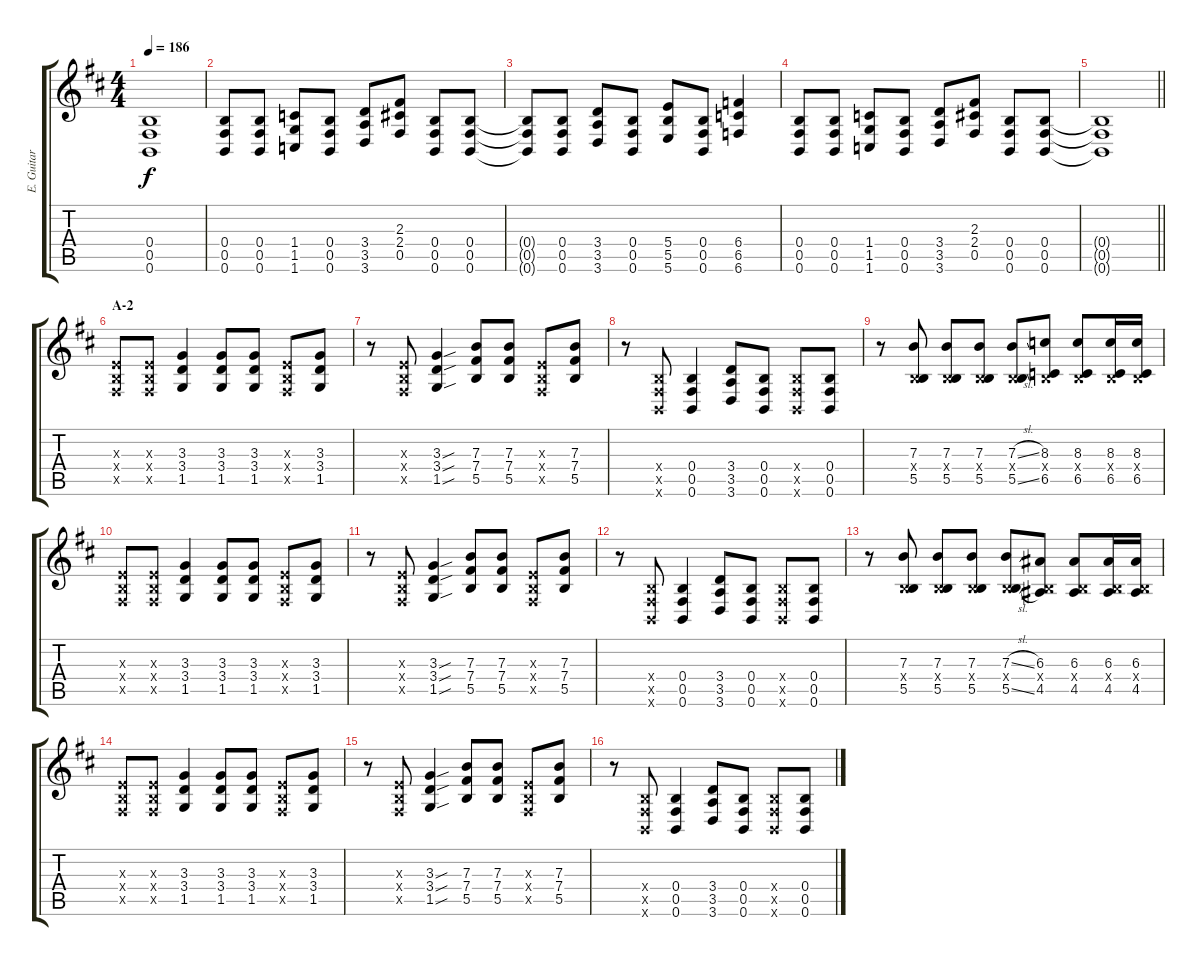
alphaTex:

\track ("E. Guitar I" "E. Guitar ") {instrument overdrivenguitar}
\staff {score tabs}
\tuning (Db4 Ab3 E3 B2 Gb2 B1) {hide}
\ts (4 4)
\tempo 186
\clef g2
\ks d
(0.4{t} 0.5{t} 0.6{t}).1{dy f} |
(0.4 0.5 0.6).8 (0.4 0.5 0.6).8 (1.4 1.5 1.6).8 (0.4 0.5 0.6).8 (3.4 3.5 3.6).8 (2.3 2.4 0.5).8 (0.4 0.5 0.6).8 (0.4 0.5 0.6).8 |
(0.4{t} 0.5{t} 0.6{t}).8 (0.4 0.5 0.6).8 (3.4 3.5 3.6).8 (0.4 0.5 0.6).8 (5.4 5.5 5.6).8 (0.4 0.5 0.6).8 (6.4 6.5 6.6).4 |
(0.4 0.5 0.6).8 (0.4 0.5 0.6).8 (1.4 1.5 1.6).8 (0.4 0.5 0.6).8 (3.4 3.5 3.6).8 (2.3 2.4 0.5).8 (0.4 0.5 0.6).8 (0.4 0.5 0.6).8 |
\barLineRight lightlight
(0.4{t} 0.5{t} 0.6{t}).1 |
\section ("" "A-2")
(0.3{x} 0.4{x} 0.5{x}).8 (0.3{x} 0.4{x} 0.5{x}).8 (3.3 3.4 1.5).4 (3.3 3.4 1.5).8 (3.3 3.4 1.5).8 (0.3{x} 0.4{x} 0.5{x}).8 (3.3 3.4 1.5).8 |
r.8 (0.3{x} 0.4{x} 0.5{x}).8 (3.3{sou} 3.4{sou} 1.5{sou}).4 (7.3 7.4 5.5).8 (7.3 7.4 5.5).8 (0.3{x} 0.4{x} 0.5{x}).8 (7.3 7.4 5.5).8 |
r.8 (0.4{x} 0.5{x} 0.6{x}).8 (0.4 0.5 0.6).4 (3.4 3.5 3.6).8 (0.4 0.5 0.6).8 (0.4{x} 0.5{x} 0.6{x}).8 (0.4 0.5 0.6).8 |
r.8 (7.3 0.4{x} 5.5).8 (7.3 0.4{x} 5.5).8 (7.3 0.4{x} 5.5).8 (7.3{sl} 0.4{x} 5.5{sl}).8 (8.3 0.4{x} 6.5).8 (8.3 0.4{x} 6.5).8 (8.3 0.4{x} 6.5).16 (8.3 0.4{x} 6.5).16 |
(0.3{x} 0.4{x} 0.5{x}).8 (0.3{x} 0.4{x} 0.5{x}).8 (3.3 3.4 1.5).4 (3.3 3.4 1.5).8 (3.3 3.4 1.5).8 (0.3{x} 0.4{x} 0.5{x}).8 (3.3 3.4 1.5).8 |
r.8 (0.3{x} 0.4{x} 0.5{x}).8 (3.3{sou} 3.4{sou} 1.5{sou}).4 (7.3 7.4 5.5).8 (7.3 7.4 5.5).8 (0.3{x} 0.4{x} 0.5{x}).8 (7.3 7.4 5.5).8 |
r.8 (0.4{x} 0.5{x} 0.6{x}).8 (0.4 0.5 0.6).4 (3.4 3.5 3.6).8 (0.4 0.5 0.6).8 (0.4{x} 0.5{x} 0.6{x}).8 (0.4 0.5 0.6).8 |
r.8 (7.3 0.4{x} 5.5).8 (7.3 0.4{x} 5.5).8 (7.3 0.4{x} 5.5).8 (7.3{sl} 0.4{x} 5.5{sl}).8 (6.3 0.4{x} 4.5).8 (6.3 0.4{x} 4.5).8 (6.3 0.4{x} 4.5).16 (6.3 0.4{x} 4.5).16 |
(0.3{x} 0.4{x} 0.5{x}).8 (0.3{x} 0.4{x} 0.5{x}).8 (3.3 3.4 1.5).4 (3.3 3.4 1.5).8 (3.3 3.4 1.5).8 (0.3{x} 0.4{x} 0.5{x}).8 (3.3 3.4 1.5).8 |
r.8 (0.3{x} 0.4{x} 0.5{x}).8 (3.3{sou} 3.4{sou} 1.5{sou}).4 (7.3 7.4 5.5).8 (7.3 7.4 5.5).8 (0.3{x} 0.4{x} 0.5{x}).8 (7.3 7.4 5.5).8 |
r.8 (0.4{x} 0.5{x} 0.6{x}).8 (0.4 0.5 0.6).4 (3.4 3.5 3.6).8 (0.4 0.5 0.6).8 (0.4{x} 0.5{x} 0.6{x}).8 (0.4 0.5 0.6).8
